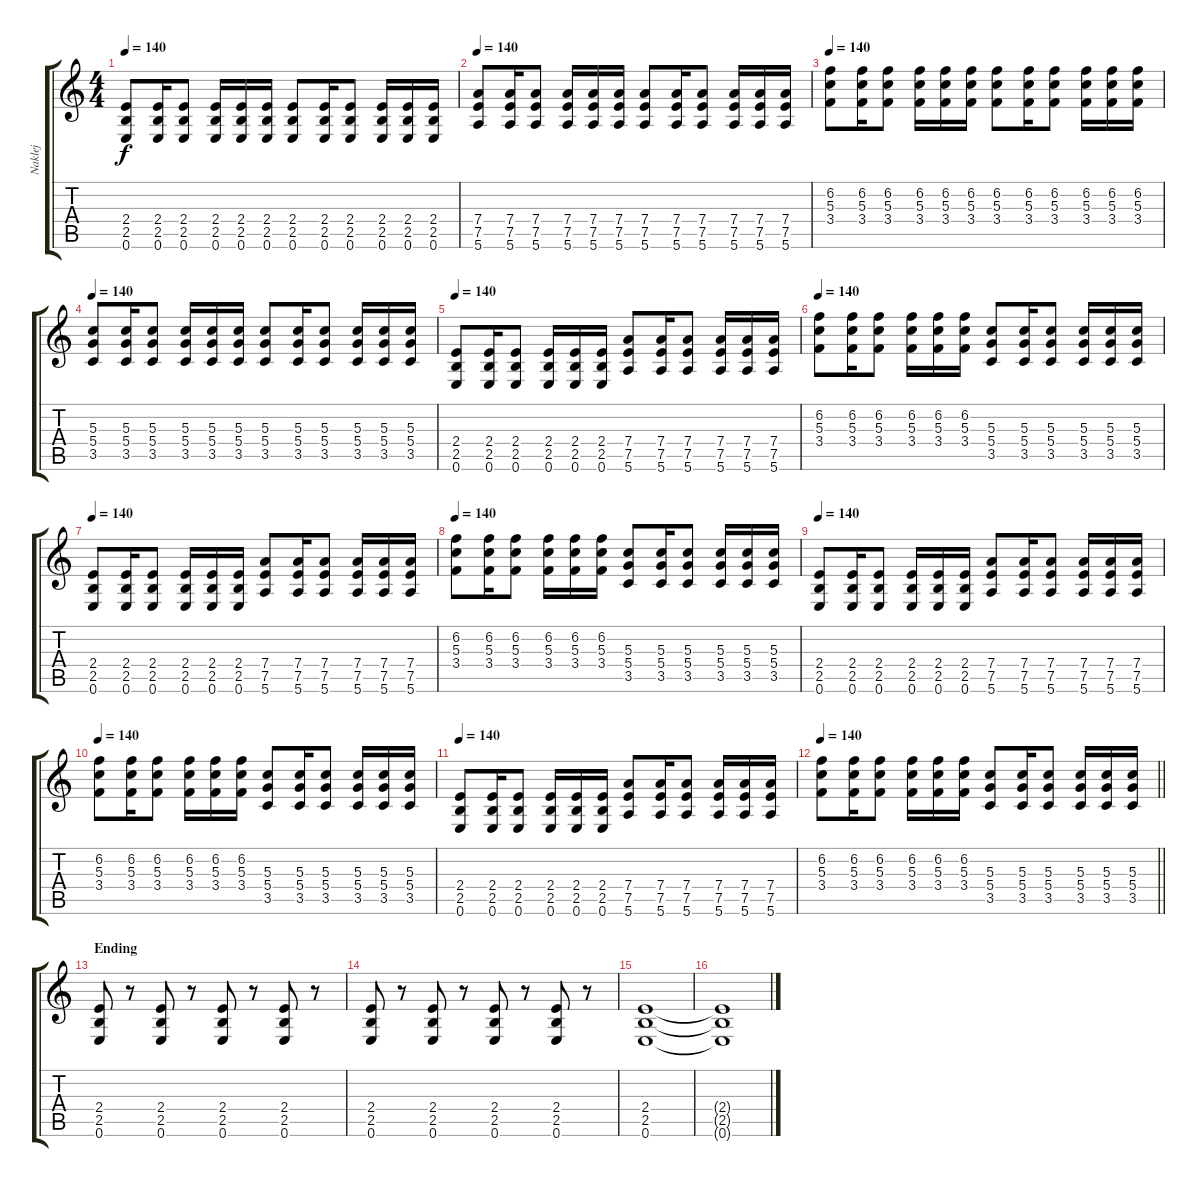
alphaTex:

\track ("Naklej" "Naklej") {instrument distortionguitar}
\staff {score tabs}
\tuning (E4 B3 G3 D3 A2 E2) {hide}
\ts (4 4)
\tempo 140
\clef g2
\ks c
(2.4 2.5 0.6).8{dy f} (2.4 2.5 0.6).16 (2.4 2.5 0.6).8 (2.4 2.5 0.6).16 (2.4 2.5 0.6).16 (2.4 2.5 0.6).16 (2.4 2.5 0.6).8 (2.4 2.5 0.6).16 (2.4 2.5 0.6).8 (2.4 2.5 0.6).16 (2.4 2.5 0.6).16 (2.4 2.5 0.6).16 |
\tempo 140
(7.4 7.5 5.6).8 (7.4 7.5 5.6).16 (7.4 7.5 5.6).8 (7.4 7.5 5.6).16 (7.4 7.5 5.6).16 (7.4 7.5 5.6).16 (7.4 7.5 5.6).8 (7.4 7.5 5.6).16 (7.4 7.5 5.6).8 (7.4 7.5 5.6).16 (7.4 7.5 5.6).16 (7.4 7.5 5.6).16 |
\tempo 140
(6.2 5.3 3.4).8 (6.2 5.3 3.4).16 (6.2 5.3 3.4).8 (6.2 5.3 3.4).16 (6.2 5.3 3.4).16 (6.2 5.3 3.4).16 (6.2 5.3 3.4).8 (6.2 5.3 3.4).16 (6.2 5.3 3.4).8 (6.2 5.3 3.4).16 (6.2 5.3 3.4).16 (6.2 5.3 3.4).16 |
\tempo 140
(5.3 5.4 3.5).8 (5.3 5.4 3.5).16 (5.3 5.4 3.5).8 (5.3 5.4 3.5).16 (5.3 5.4 3.5).16 (5.3 5.4 3.5).16 (5.3 5.4 3.5).8 (5.3 5.4 3.5).16 (5.3 5.4 3.5).8 (5.3 5.4 3.5).16 (5.3 5.4 3.5).16 (5.3 5.4 3.5).16 |
\tempo 140
(2.4 2.5 0.6).8 (2.4 2.5 0.6).16 (2.4 2.5 0.6).8 (2.4 2.5 0.6).16 (2.4 2.5 0.6).16 (2.4 2.5 0.6).16 (7.4 7.5 5.6).8 (7.4 7.5 5.6).16 (7.4 7.5 5.6).8 (7.4 7.5 5.6).16 (7.4 7.5 5.6).16 (7.4 7.5 5.6).16 |
\tempo 140
(6.2 5.3 3.4).8 (6.2 5.3 3.4).16 (6.2 5.3 3.4).8 (6.2 5.3 3.4).16 (6.2 5.3 3.4).16 (6.2 5.3 3.4).16 (5.3 5.4 3.5).8 (5.3 5.4 3.5).16 (5.3 5.4 3.5).8 (5.3 5.4 3.5).16 (5.3 5.4 3.5).16 (5.3 5.4 3.5).16 |
\tempo 140
(2.4 2.5 0.6).8 (2.4 2.5 0.6).16 (2.4 2.5 0.6).8 (2.4 2.5 0.6).16 (2.4 2.5 0.6).16 (2.4 2.5 0.6).16 (7.4 7.5 5.6).8 (7.4 7.5 5.6).16 (7.4 7.5 5.6).8 (7.4 7.5 5.6).16 (7.4 7.5 5.6).16 (7.4 7.5 5.6).16 |
\tempo 140
(6.2 5.3 3.4).8 (6.2 5.3 3.4).16 (6.2 5.3 3.4).8 (6.2 5.3 3.4).16 (6.2 5.3 3.4).16 (6.2 5.3 3.4).16 (5.3 5.4 3.5).8 (5.3 5.4 3.5).16 (5.3 5.4 3.5).8 (5.3 5.4 3.5).16 (5.3 5.4 3.5).16 (5.3 5.4 3.5).16 |
\tempo 140
(2.4 2.5 0.6).8 (2.4 2.5 0.6).16 (2.4 2.5 0.6).8 (2.4 2.5 0.6).16 (2.4 2.5 0.6).16 (2.4 2.5 0.6).16 (7.4 7.5 5.6).8 (7.4 7.5 5.6).16 (7.4 7.5 5.6).8 (7.4 7.5 5.6).16 (7.4 7.5 5.6).16 (7.4 7.5 5.6).16 |
\tempo 140
(6.2 5.3 3.4).8 (6.2 5.3 3.4).16 (6.2 5.3 3.4).8 (6.2 5.3 3.4).16 (6.2 5.3 3.4).16 (6.2 5.3 3.4).16 (5.3 5.4 3.5).8 (5.3 5.4 3.5).16 (5.3 5.4 3.5).8 (5.3 5.4 3.5).16 (5.3 5.4 3.5).16 (5.3 5.4 3.5).16 |
\tempo 140
(2.4 2.5 0.6).8 (2.4 2.5 0.6).16 (2.4 2.5 0.6).8 (2.4 2.5 0.6).16 (2.4 2.5 0.6).16 (2.4 2.5 0.6).16 (7.4 7.5 5.6).8 (7.4 7.5 5.6).16 (7.4 7.5 5.6).8 (7.4 7.5 5.6).16 (7.4 7.5 5.6).16 (7.4 7.5 5.6).16 |
\tempo 140
\barLineRight lightlight
(6.2 5.3 3.4).8 (6.2 5.3 3.4).16 (6.2 5.3 3.4).8 (6.2 5.3 3.4).16 (6.2 5.3 3.4).16 (6.2 5.3 3.4).16 (5.3 5.4 3.5).8 (5.3 5.4 3.5).16 (5.3 5.4 3.5).8 (5.3 5.4 3.5).16 (5.3 5.4 3.5).16 (5.3 5.4 3.5).16 |
\section ("" "Ending")
(2.4 2.5 0.6).8 r.8 (2.4 2.5 0.6).8 r.8 (2.4 2.5 0.6).8 r.8 (2.4 2.5 0.6).8 r.8 |
(2.4 2.5 0.6).8 r.8 (2.4 2.5 0.6).8 r.8 (2.4 2.5 0.6).8 r.8 (2.4 2.5 0.6).8 r.8 |
(2.4 2.5 0.6).1 |
(2.4{t} 2.5{t} 0.6{t}).1
